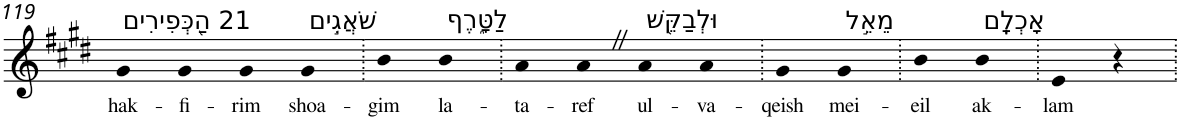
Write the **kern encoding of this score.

**kern	**text
*part1	*part1
*staff1	*staff1
*I"Piano	*
*I'Pno	*
!!LO:PB:g=z
*clefG2	*
*k[f#c#g#d#]	*
*E:	*
=119	=119
!LO:TX:a:t=21 הַ֭כְּפִירִים	!
!	!LO:LY:b
4g#	hak-
!	!LO:LY:b
4g#	-fi-
!	!LO:LY:b
4g#	-rim
!LO:TX:a:t=שֹׁאֲגִ֣ים	!
!	!LO:LY:b
4g#	shoa-
=120.	=120.
!	!LO:LY:b
4b	-gim
!LO:TX:a:t=לַטָּ֑רֶף	!
!	!LO:LY:b
4b	la-
=121.	=121.
!	!LO:LY:b
4a	-ta-
!	!LO:LY:b
4aZ	-ref
!LO:TX:a:t=וּלְבַקֵּ֖שׁ	!
!	!LO:LY:b
4a	ul-
!	!LO:LY:b
4a	-va-
=122.	=122.
!	!LO:LY:b
4g#	-qeish
!LO:TX:a:t=מֵאֵ֣ל	!
!	!LO:LY:b
4g#	mei-
=123.	=123.
!	!LO:LY:b
4b	-eil
!LO:TX:a:t=אָכְלָֽם	!
!	!LO:LY:b
4b	ak-
=124.	=124.
!	!LO:LY:b
4e	-lam
4r	.
=.	=.
*-	*-
